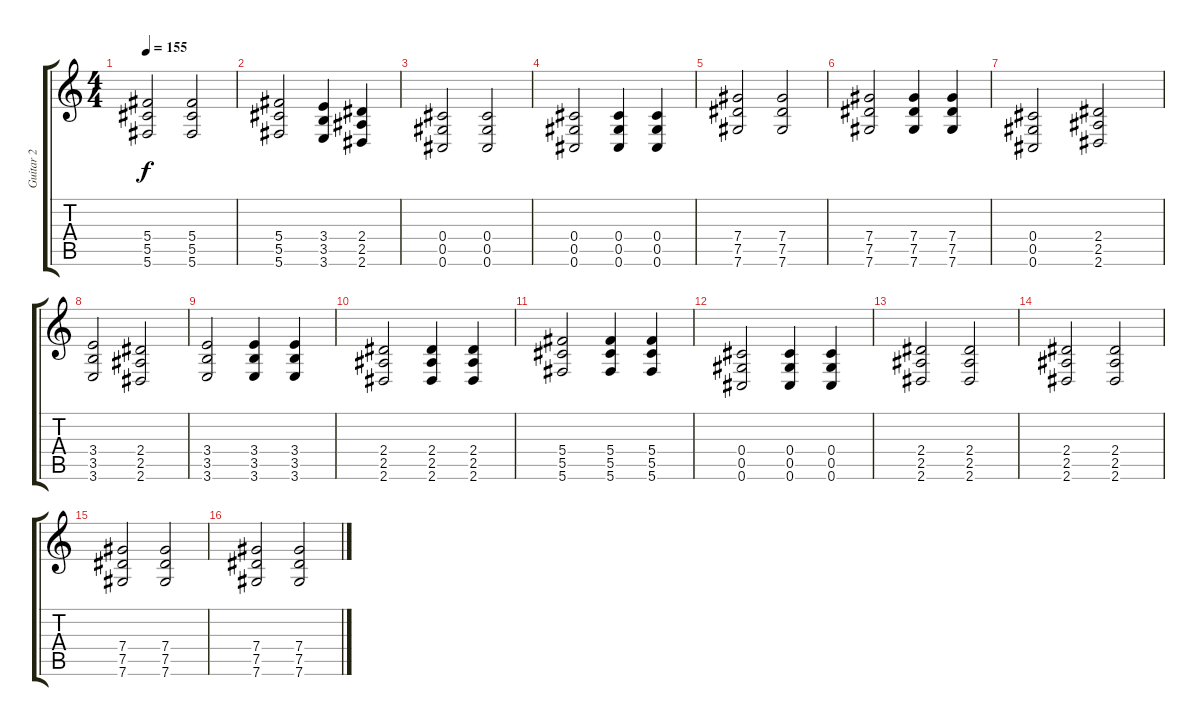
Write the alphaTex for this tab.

\track ("Guitar 2" "Guitar 2") {instrument overdrivenguitar}
\staff {score tabs}
\tuning (Eb4 Bb3 Gb3 Db3 Ab2 Db2) {hide}
\ts (4 4)
\tempo 155
\clef g2
\ks c
(5.4 5.5 5.6).2{dy f} (5.4 5.5 5.6).2 |
(5.4 5.5 5.6).2 (3.4 3.5 3.6).4 (2.4 2.5 2.6).4 |
(0.4 0.5 0.6).2 (0.4 0.5 0.6).2 |
(0.4 0.5 0.6).2 (0.4 0.5 0.6).4 (0.4 0.5 0.6).4 |
(7.4 7.5 7.6).2 (7.4 7.5 7.6).2 |
(7.4 7.5 7.6).2 (7.4 7.5 7.6).4 (7.4 7.5 7.6).4 |
(0.4 0.5 0.6).2 (2.4 2.5 2.6).2 |
(3.4 3.5 3.6).2 (2.4 2.5 2.6).2 |
(3.4 3.5 3.6).2 (3.4 3.5 3.6).4 (3.4 3.5 3.6).4 |
(2.4 2.5 2.6).2 (2.4 2.5 2.6).4 (2.4 2.5 2.6).4 |
(5.4 5.5 5.6).2 (5.4 5.5 5.6).4 (5.4 5.5 5.6).4 |
(0.4 0.5 0.6).2 (0.4 0.5 0.6).4 (0.4 0.5 0.6).4 |
(2.4 2.5 2.6).2 (2.4 2.5 2.6).2 |
(2.4 2.5 2.6).2 (2.4 2.5 2.6).2 |
(7.4 7.5 7.6).2 (7.4 7.5 7.6).2 |
(7.4 7.5 7.6).2 (7.4 7.5 7.6).2
